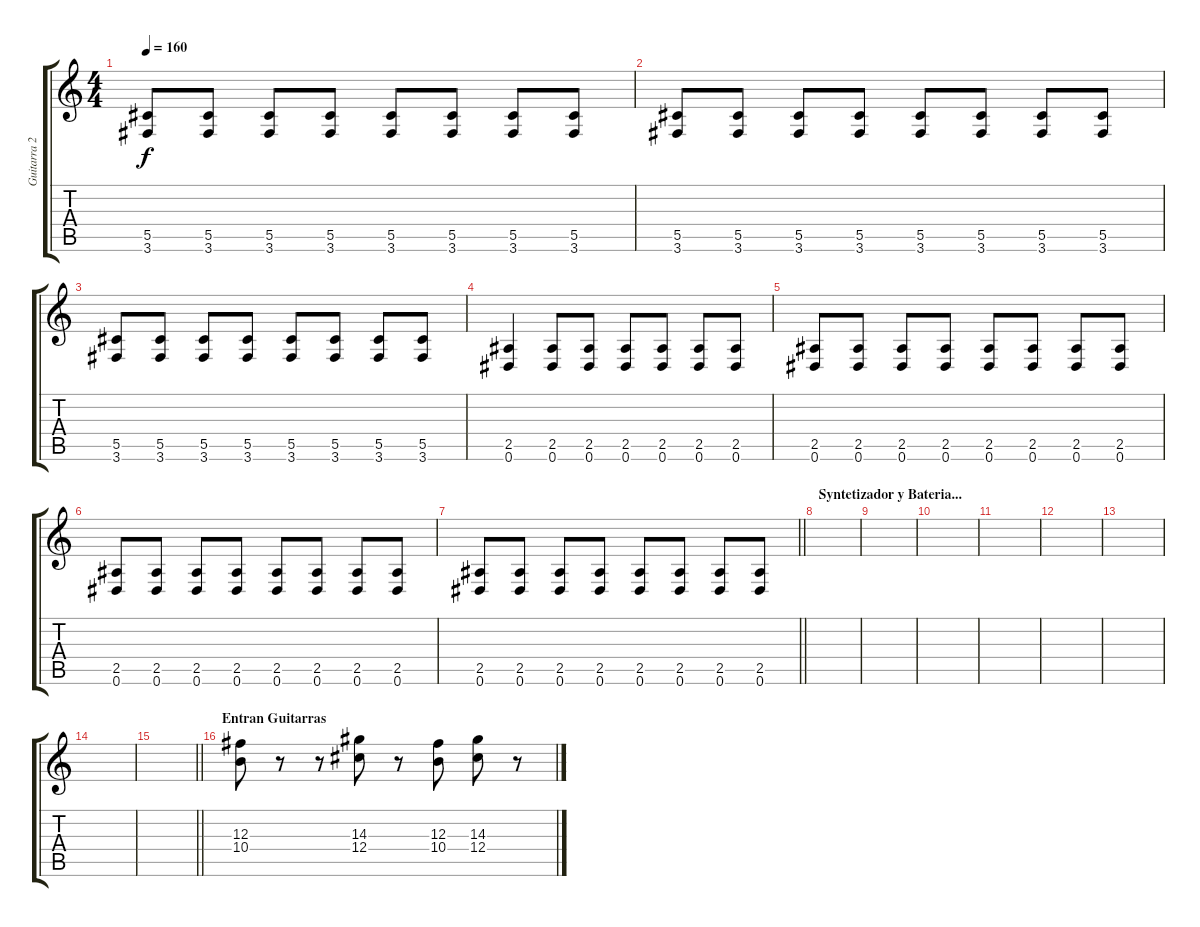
\track ("Guitarra 2" "Guitarra 2") {instrument distortionguitar}
\staff {score tabs}
\tuning (Eb4 Bb3 Gb3 Db3 Ab2 Eb2) {hide}
\ts (4 4)
\tempo 160
\clef g2
\ks c
(5.5 3.6).8{dy f} (5.5 3.6).8 (5.5 3.6).8 (5.5 3.6).8 (5.5 3.6).8 (5.5 3.6).8 (5.5 3.6).8 (5.5 3.6).8 |
(5.5 3.6).8 (5.5 3.6).8 (5.5 3.6).8 (5.5 3.6).8 (5.5 3.6).8 (5.5 3.6).8 (5.5 3.6).8 (5.5 3.6).8 |
(5.5 3.6).8 (5.5 3.6).8 (5.5 3.6).8 (5.5 3.6).8 (5.5 3.6).8 (5.5 3.6).8 (5.5 3.6).8 (5.5 3.6).8 |
(2.5 0.6).4 (2.5 0.6).8 (2.5 0.6).8 (2.5 0.6).8 (2.5 0.6).8 (2.5 0.6).8 (2.5 0.6).8 |
(2.5 0.6).8 (2.5 0.6).8 (2.5 0.6).8 (2.5 0.6).8 (2.5 0.6).8 (2.5 0.6).8 (2.5 0.6).8 (2.5 0.6).8 |
(2.5 0.6).8 (2.5 0.6).8 (2.5 0.6).8 (2.5 0.6).8 (2.5 0.6).8 (2.5 0.6).8 (2.5 0.6).8 (2.5 0.6).8 |
\barLineRight lightlight
(2.5 0.6).8 (2.5 0.6).8 (2.5 0.6).8 (2.5 0.6).8 (2.5 0.6).8 (2.5 0.6).8 (2.5 0.6).8 (2.5 0.6).8 |
\section ("" "Syntetizador y Bateria...")
|
|
|
|
|
|
|
\barLineRight lightlight
|
\section ("" "Entran Guitarras")
(12.3 10.4).8 r.8 r.8 (14.3 12.4).8 r.8 (12.3 10.4).8 (14.3 12.4).8 r.8
